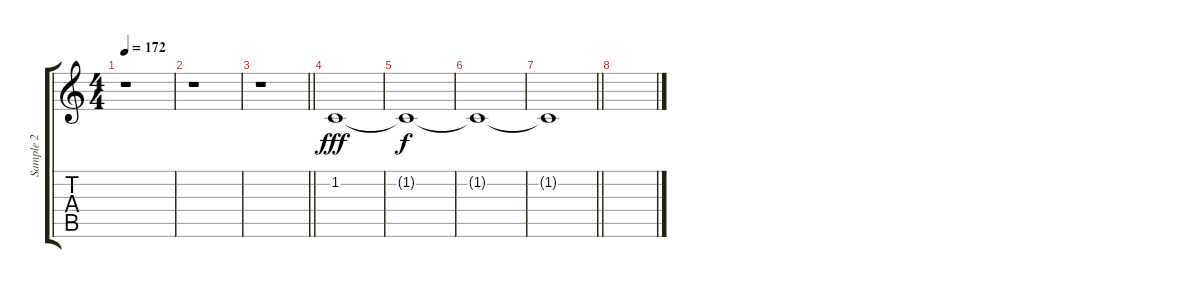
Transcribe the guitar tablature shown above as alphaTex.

\track ("Sample 2" "Sample 2") {instrument stringensemble1}
\staff {score tabs}
\tuning (E4 B3 G3 D3 A2 E2) {hide}
\ts (4 4)
\tempo 172
\clef g2
\ks c
r.1{dy fff} |
r.1 |
\barLineRight lightlight
r.1 |
\section ("" " ")
1.2.1 |
1.2{t}.1{dy f} |
1.2{t}.1 |
\barLineRight lightlight
1.2{t}.1 |
\section ("" " ")
